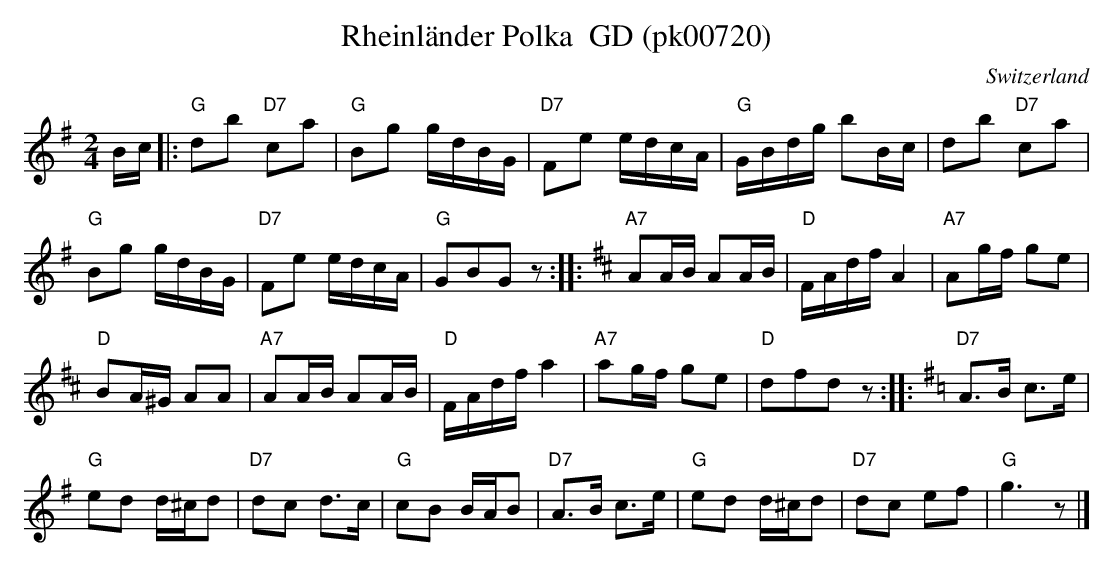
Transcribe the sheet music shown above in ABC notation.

X:1
T: Rheinländer Polka  GD (pk00720)
O:Switzerland
M:2/4
L:1/16
K:G major
Bc |: "G"d2b2 "D7"c2a2 | "G"B2g2 gdBG | "D7"F2e2 edcA | "G"GBdg b2Bc | d2b2 "D7"c2a2 |
"G"B2g2 gdBG | "D7"F2e2 edcA | "G"G2B2G2z2 :: [K:D] "A7"A2AB A2AB | "D"FAdf A4 | "A7"A2gf g2e2 |
"D"B2A^G A2A2 | "A7"A2AB A2AB | "D"FAdfa4 | "A7"a2gf g2e2 | "D"d2f2d2 z2 :: [K:G] [L:1/8] "D7"A>B c>e |
"G"ed d/^c/d | "D7"dc d>c | "G"cB B/A/B | "D7"A>B c>e | "G"ed d/^c/d | "D7"dc ef | "G"g3z |]
